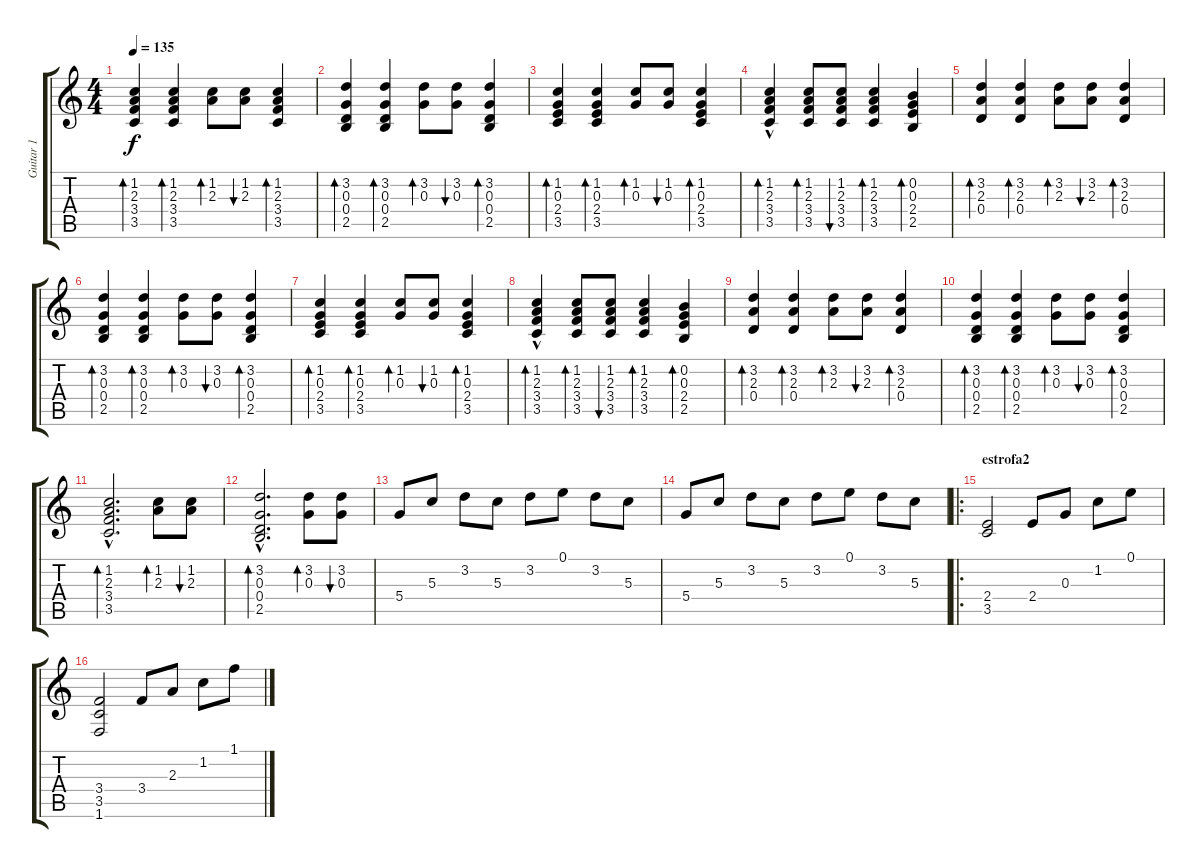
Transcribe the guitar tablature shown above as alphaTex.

\track ("Guitar 1" "Guitar 1") {instrument acousticguitarsteel}
\staff {score tabs}
\tuning (E4 B3 G3 D3 A2 E2) {hide}
\ts (4 4)
\tempo 135
\clef g2
\ks c
(1.2 2.3 3.4 3.5).4{bd 60 dy f} (1.2 2.3 3.4 3.5).4{bd 60} (1.2 2.3).8{bd 60} (1.2 2.3).8{bu 60} (1.2 2.3 3.4 3.5).4{bd 60} |
(3.2 0.3 0.4 2.5).4{bd 60} (3.2 0.3 0.4 2.5).4{bd 60} (3.2 0.3).8{bd 60} (3.2 0.3).8{bu 60} (3.2 0.3 0.4 2.5).4{bd 60} |
(1.2 0.3 2.4 3.5).4{bd 60} (1.2 0.3 2.4 3.5).4{bd 60} (1.2 0.3).8{bd 60} (1.2 0.3).8{bu 60} (1.2 0.3 2.4 3.5).4{bd 60} |
(1.2{hac} 2.3 3.4 3.5).4{bd 60} (1.2 2.3 3.4 3.5).8{bd 60} (1.2 2.3 3.4 3.5).8{bu 60} (1.2 2.3 3.4 3.5).4{bd 60} (0.2 0.3 2.4 2.5).4{bd 60} |
(3.2 2.3 0.4).4{bd 60} (3.2 2.3 0.4).4{bd 60} (3.2 2.3).8{bd 60} (3.2 2.3).8{bu 60} (3.2 2.3 0.4).4{bd 60} |
(3.2 0.3 0.4 2.5).4{bd 60} (3.2 0.3 0.4 2.5).4{bd 60} (3.2 0.3).8{bd 60} (3.2 0.3).8{bu 60} (3.2 0.3 0.4 2.5).4{bd 60} |
(1.2 0.3 2.4 3.5).4{bd 60} (1.2 0.3 2.4 3.5).4{bd 60} (1.2 0.3).8{bd 60} (1.2 0.3).8{bu 60} (1.2 0.3 2.4 3.5).4{bd 60} |
(1.2{hac} 2.3 3.4 3.5).4{bd 60} (1.2 2.3 3.4 3.5).8{bd 60} (1.2 2.3 3.4 3.5).8{bu 60} (1.2 2.3 3.4 3.5).4{bd 60} (0.2 0.3 2.4 2.5).4{bd 60} |
(3.2 2.3 0.4).4{bd 60} (3.2 2.3 0.4).4{bd 60} (3.2 2.3).8{bd 60} (3.2 2.3).8{bu 60} (3.2 2.3 0.4).4{bd 60} |
(3.2 0.3 0.4 2.5).4{bd 60} (3.2 0.3 0.4 2.5).4{bd 60} (3.2 0.3).8{bd 60} (3.2 0.3).8{bu 60} (3.2 0.3 0.4 2.5).4{bd 60} |
(1.2{hac} 2.3{hac} 3.4{hac} 3.5{hac}).2{d bd 60} (1.2 2.3).8{bd 60} (1.2 2.3).8{bu 60} |
(3.2{hac} 0.3{hac} 0.4{hac} 2.5{hac}).2{d bd 60} (3.2 0.3).8{bd 60} (3.2 0.3).8{bu 60} |
5.4.8 5.3.8 3.2.8 5.3.8 3.2.8 0.1.8 3.2.8 5.3.8 |
5.4.8 5.3.8 3.2.8 5.3.8 3.2.8 0.1.8 3.2.8 5.3.8 |
\ro
\section ("" "estrofa2")
(2.4 3.5).2 2.4.8 0.3.8 1.2.8 0.1.8 |
(3.4 3.5 1.6).2 3.4.8 2.3.8 1.2.8 1.1.8
